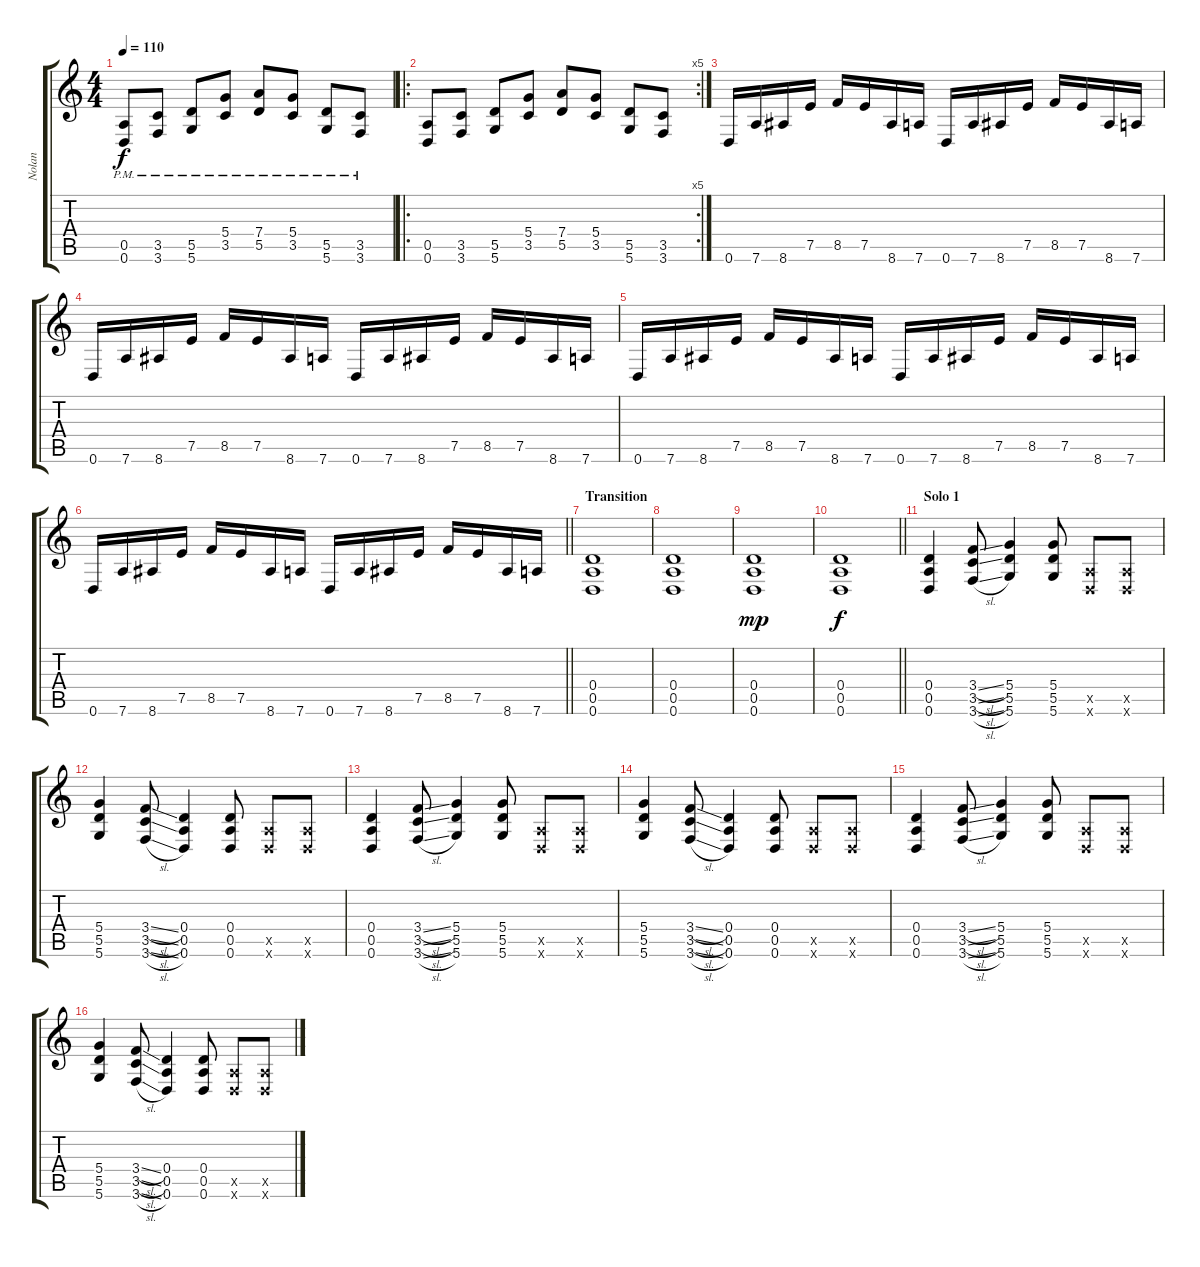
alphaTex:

\track ("Nolan" "Nolan") {instrument overdrivenguitar}
\staff {score tabs}
\tuning (E4 B3 G3 D3 A2 D2) {hide}
\ts (4 4)
\tempo 110
\clef g2
\ks c
(0.5{pm} 0.6{pm}).8{dy f} (3.5{pm} 3.6{pm}).8 (5.5{pm} 5.6{pm}).8 (5.4{pm} 3.5{pm}).8 (7.4{pm} 5.5{pm}).8 (5.4{pm} 3.5{pm}).8 (5.5{pm} 5.6{pm}).8 (3.5{pm} 3.6{pm}).8 |
\ro
\rc 5
(0.5 0.6).8 (3.5 3.6).8 (5.5 5.6).8 (5.4 3.5).8 (7.4 5.5).8 (5.4 3.5).8 (5.5 5.6).8 (3.5 3.6).8 |
0.6.16 7.6.16 8.6.16 7.5.16 8.5.16 7.5.16 8.6.16 7.6.16 0.6.16 7.6.16 8.6.16 7.5.16 8.5.16 7.5.16 8.6.16 7.6.16 |
0.6.16 7.6.16 8.6.16 7.5.16 8.5.16 7.5.16 8.6.16 7.6.16 0.6.16 7.6.16 8.6.16 7.5.16 8.5.16 7.5.16 8.6.16 7.6.16 |
0.6.16 7.6.16 8.6.16 7.5.16 8.5.16 7.5.16 8.6.16 7.6.16 0.6.16 7.6.16 8.6.16 7.5.16 8.5.16 7.5.16 8.6.16 7.6.16 |
\barLineRight lightlight
0.6.16 7.6.16 8.6.16 7.5.16 8.5.16 7.5.16 8.6.16 7.6.16 0.6.16 7.6.16 8.6.16 7.5.16 8.5.16 7.5.16 8.6.16 7.6.16 |
\section ("" "Transition")
(0.4 0.5 0.6).1 |
(0.4 0.5 0.6).1 |
(0.4 0.5 0.6).1{dy mp} |
\barLineRight lightlight
(0.4 0.5 0.6).1{dy f} |
\section ("" "Solo 1")
(0.4 0.5 0.6).4 (3.4{sl} 3.5{sl} 3.6{sl}).8 (5.4 5.5 5.6).4 (5.4 5.5 5.6).8 (0.5{x} 0.6{x}).8 (0.5{x} 0.6{x}).8 |
(5.4 5.5 5.6).4 (3.4{sl} 3.5{sl} 3.6{sl}).8 (0.4 0.5 0.6).4 (0.4 0.5 0.6).8 (0.5{x} 0.6{x}).8 (0.5{x} 0.6{x}).8 |
(0.4 0.5 0.6).4 (3.4{sl} 3.5{sl} 3.6{sl}).8 (5.4 5.5 5.6).4 (5.4 5.5 5.6).8 (0.5{x} 0.6{x}).8 (0.5{x} 0.6{x}).8 |
(5.4 5.5 5.6).4 (3.4{sl} 3.5{sl} 3.6{sl}).8 (0.4 0.5 0.6).4 (0.4 0.5 0.6).8 (0.5{x} 0.6{x}).8 (0.5{x} 0.6{x}).8 |
(0.4 0.5 0.6).4 (3.4{sl} 3.5{sl} 3.6{sl}).8 (5.4 5.5 5.6).4 (5.4 5.5 5.6).8 (0.5{x} 0.6{x}).8 (0.5{x} 0.6{x}).8 |
(5.4 5.5 5.6).4 (3.4{sl} 3.5{sl} 3.6{sl}).8 (0.4 0.5 0.6).4 (0.4 0.5 0.6).8 (0.5{x} 0.6{x}).8 (0.5{x} 0.6{x}).8
